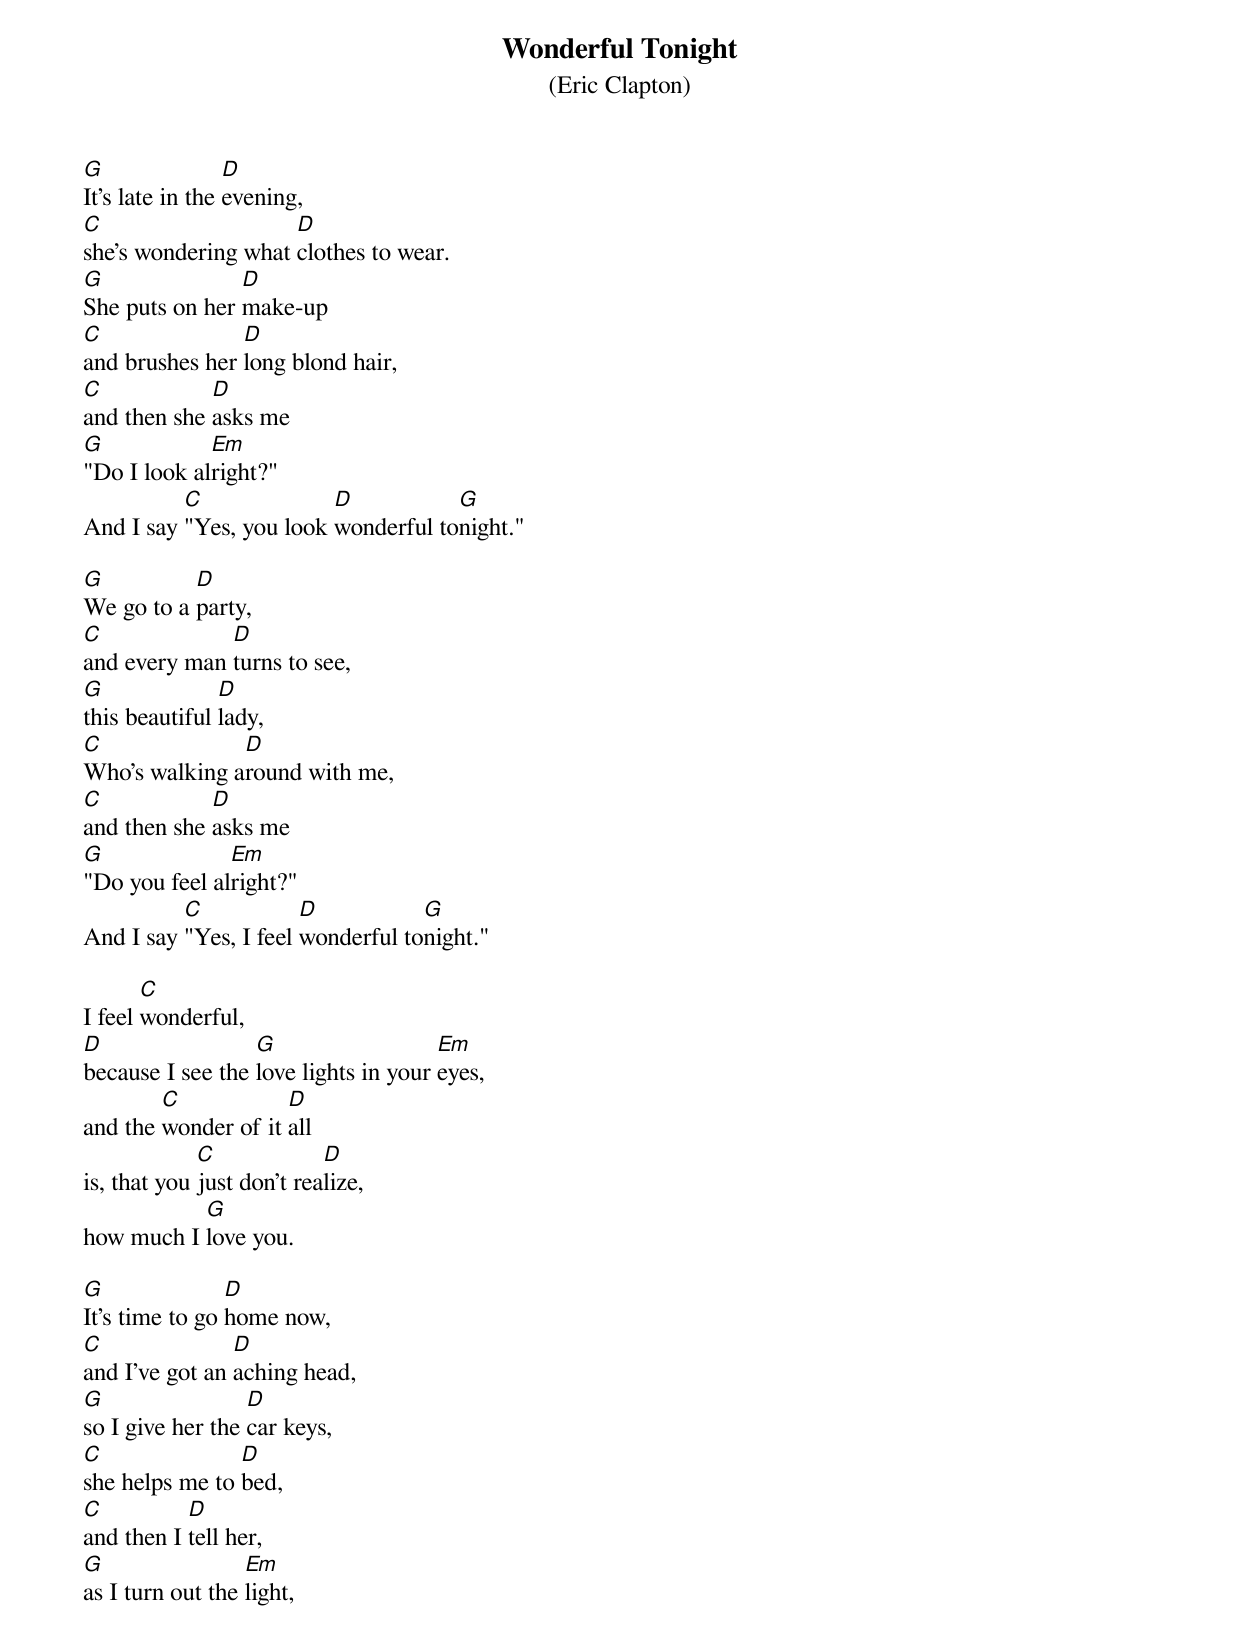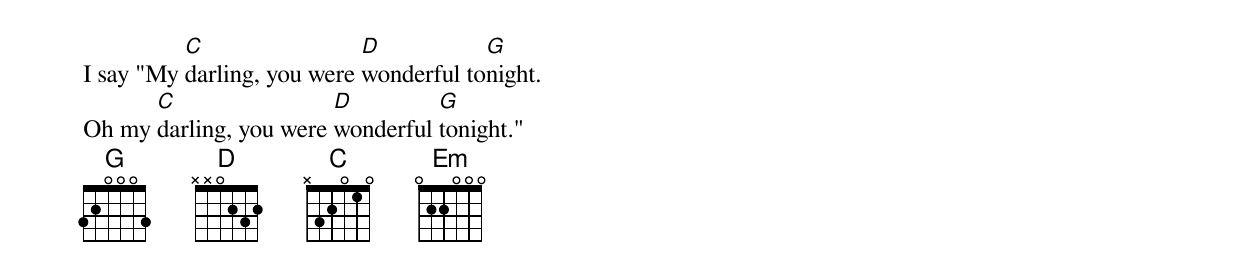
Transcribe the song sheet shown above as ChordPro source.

{t: Wonderful Tonight}
{st: (Eric Clapton)}

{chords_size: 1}
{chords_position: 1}
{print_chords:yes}
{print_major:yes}
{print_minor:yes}
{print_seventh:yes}
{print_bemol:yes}
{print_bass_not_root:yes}
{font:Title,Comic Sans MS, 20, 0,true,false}
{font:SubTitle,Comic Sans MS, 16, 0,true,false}
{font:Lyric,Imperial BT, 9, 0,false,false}
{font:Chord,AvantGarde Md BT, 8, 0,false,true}
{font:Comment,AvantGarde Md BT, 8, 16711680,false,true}
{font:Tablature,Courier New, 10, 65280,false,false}
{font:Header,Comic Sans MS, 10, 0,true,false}
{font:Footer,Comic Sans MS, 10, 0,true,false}
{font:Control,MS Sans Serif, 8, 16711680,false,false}
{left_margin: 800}
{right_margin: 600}
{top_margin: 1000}
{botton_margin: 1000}
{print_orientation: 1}




[G]It's late in the [D]evening,
[C]she's wondering what [D]clothes to wear.
[G]She puts on her [D]make-up
[C]and brushes her [D]long blond hair,
[C]and then she [D]asks me
[G]"Do I look al[Em]right?"
And I say [C]"Yes, you look [D]wonderful to[G]night."

[G]We go to a [D]party,
[C]and every man [D]turns to see,
[G]this beautiful [D]lady,
[C]Who's walking a[D]round with me,
[C]and then she [D]asks me
[G]"Do you feel al[Em]right?"
And I say [C]"Yes, I feel [D]wonderful to[G]night."

I feel [C]wonderful,
[D]because I see the [G]love lights in your [Em]eyes,
and the [C]wonder of it [D]all
is, that you [C]just don't rea[D]lize,
how much I [G]love you.

[G]It's time to go [D]home now,
[C]and I've got an [D]aching head,
[G]so I give her the [D]car keys,
[C]she helps me to [D]bed,
[C]and then I [D]tell her,
[G]as I turn out the [Em]light,
I say "My [C]darling, you were [D]wonderful to[G]night.
Oh my [C]darling, you were [D]wonderful [G]tonight."
